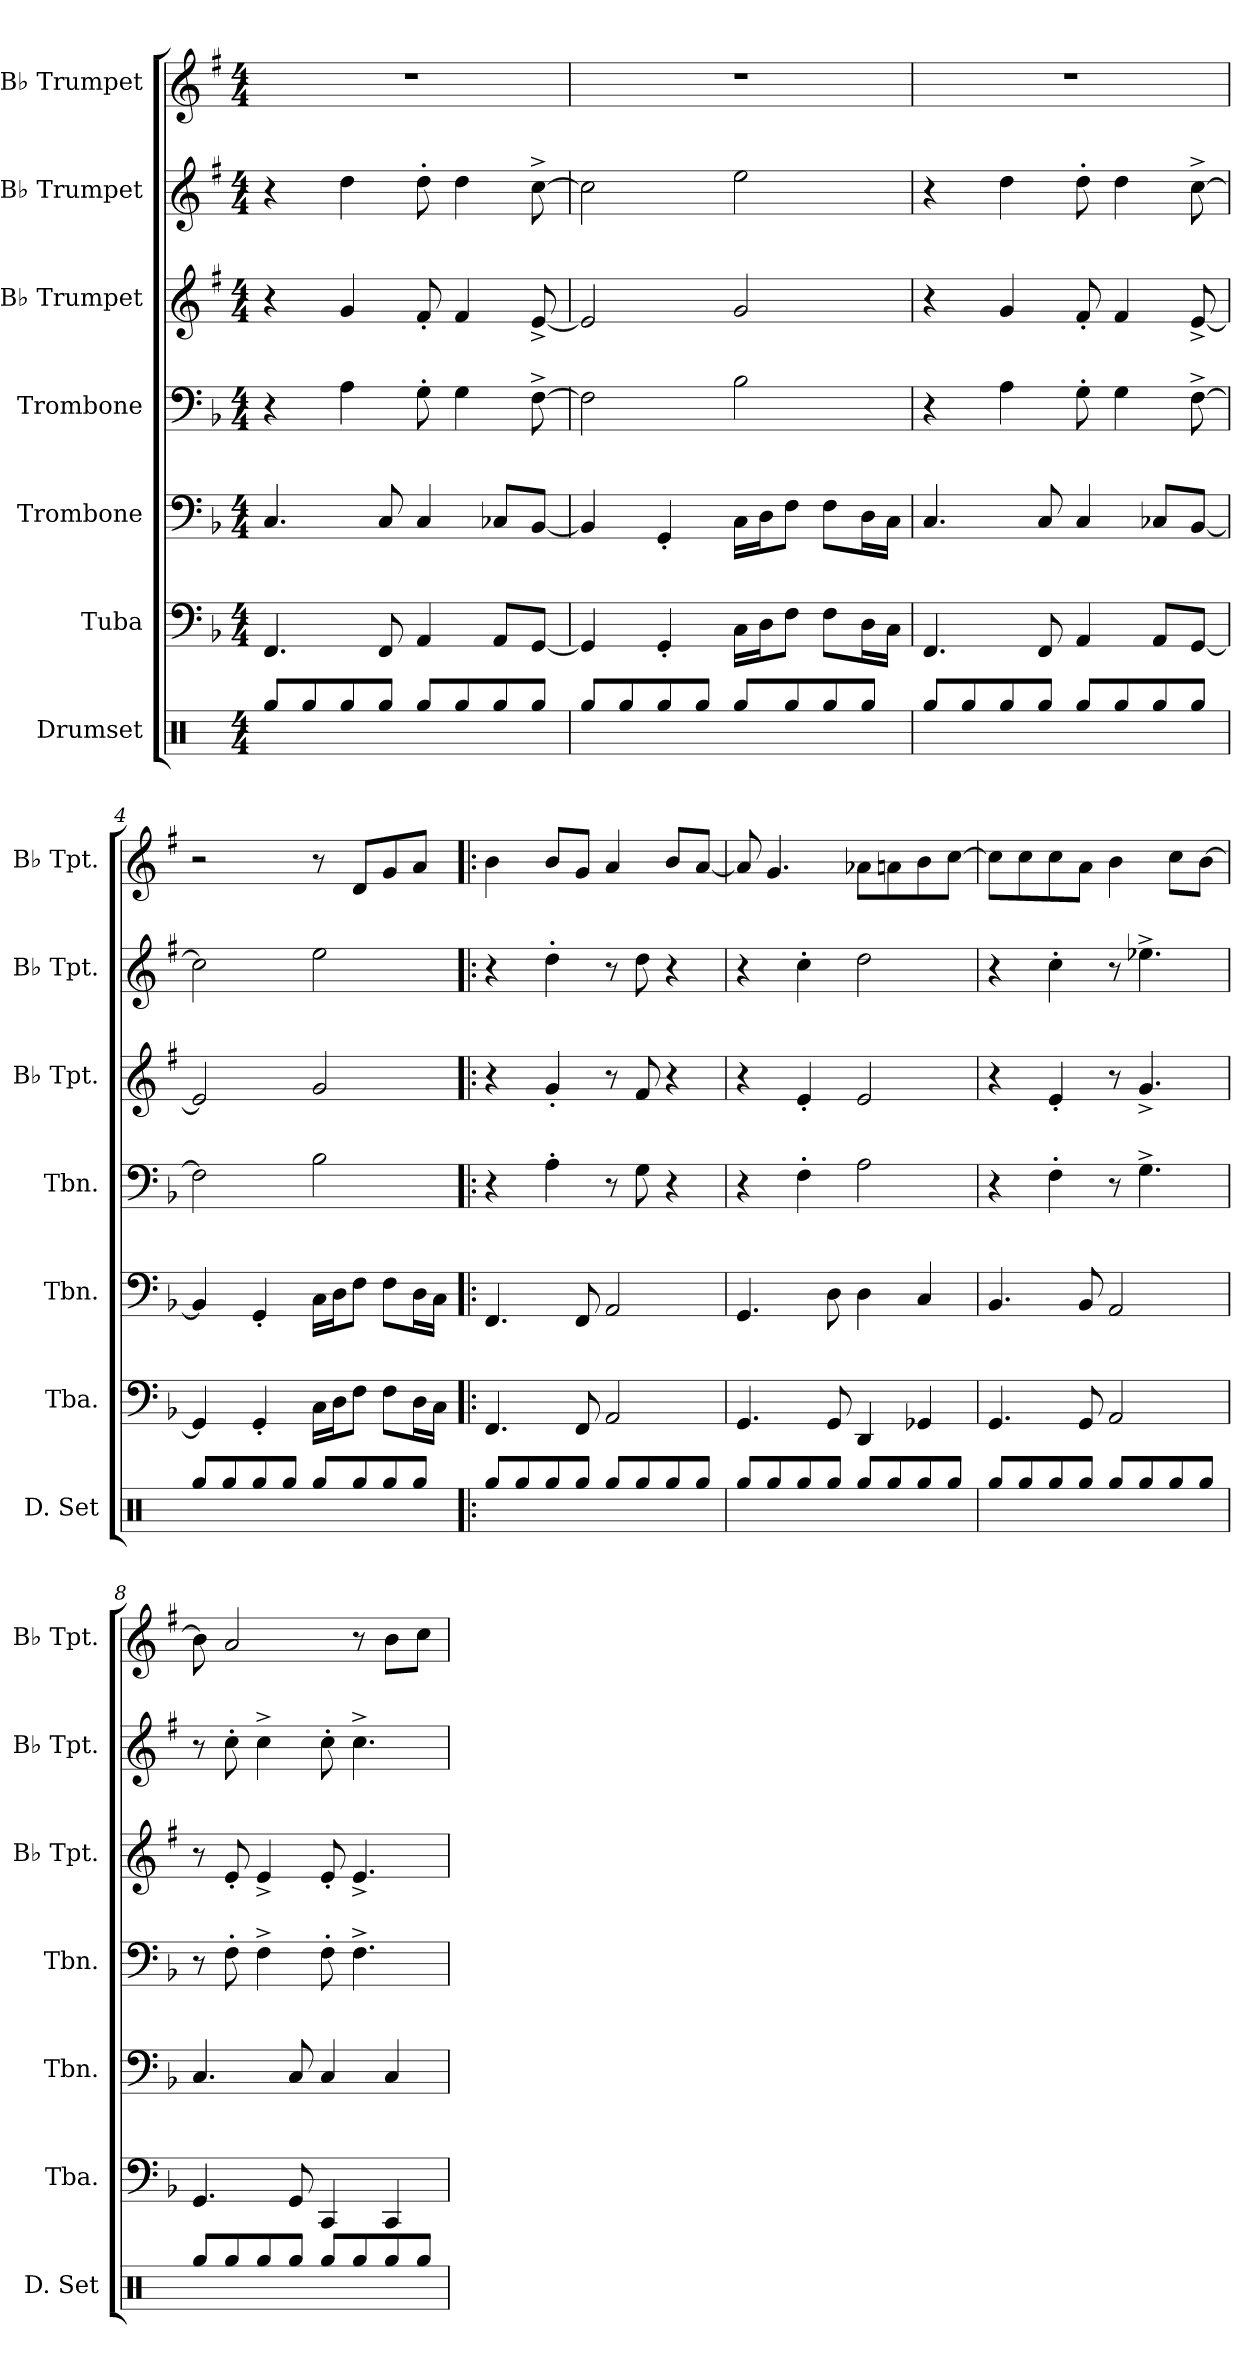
**kern	**kern	**kern	**kern	**kern	**kern	**kern
*part7	*part6	*part5	*part4	*part3	*part2	*part1
*staff7	*staff6	*staff5	*staff4	*staff3	*staff2	*staff1
*I"Drumset	*I"Tuba	*I"Trombone	*I"Trombone	*I"B♭ Trumpet	*I"B♭ Trumpet	*I"B♭ Trumpet
*I'D. Set	*I'Tba.	*I'Tbn.	*I'Tbn.	*I'B♭ Tpt.	*I'B♭ Tpt.	*I'B♭ Tpt.
*clefX	*clefF4	*clefF4	*clefF4	*clefG2	*clefG2	*clefG2
*	*	*	*	*ITrd1c2	*ITrd1c2	*ITrd1c2
*k[]	*k[b-]	*k[b-]	*k[b-]	*k[b-]	*k[b-]	*k[b-]
*M4/4	*M4/4	*M4/4	*M4/4	*M4/4	*M4/4	*M4/4
*MM100	*MM100	*MM100	*MM100	*MM100	*MM100	*MM100
=1	=1	=1	=1	=1	=1	=1
8Rgg/L	4.FF/	4.C/	4r	4r	4r	1r
8Rgg/	.	.	.	.	.	.
8Rgg/	.	.	4A\	4f/	4cc\	.
8Rgg/J	8FF/	8C/	.	.	.	.
8Rgg/L	4AA/	4C/	8G'\	8e'/	8cc'\	.
8Rgg/	.	.	4G\	4e/	4cc\	.
8Rgg/	8AA/L	8C-X/L	.	.	.	.
8Rgg/J	[8GG/J	[8BB-/J	[8F^\	[8d^/	[8b-^\	.
!!LO:PB:g=z
=2	=2	=2	=2	=2	=2	=2
8Rgg/L	4GG/]	4BB-/]	2F\]	2d/]	2b-\]	1r
8Rgg/	.	.	.	.	.	.
8Rgg/	4GG'/	4GG'/	.	.	.	.
8Rgg/J	.	.	.	.	.	.
8Rgg/L	16C\LL	16C\LL	2B-\	2f/	2dd\	.
.	16D\J	16D\J	.	.	.	.
8Rgg/	8F\J	8F\J	.	.	.	.
8Rgg/	8F\L	8F\L	.	.	.	.
8Rgg/J	16D\L	16D\L	.	.	.	.
.	16C\JJ	16C\JJ	.	.	.	.
=3	=3	=3	=3	=3	=3	=3
8Rgg/L	4.FF/	4.C/	4r	4r	4r	1r
8Rgg/	.	.	.	.	.	.
8Rgg/	.	.	4A\	4f/	4cc\	.
8Rgg/J	8FF/	8C/	.	.	.	.
8Rgg/L	4AA/	4C/	8G'\	8e'/	8cc'\	.
8Rgg/	.	.	4G\	4e/	4cc\	.
8Rgg/	8AA/L	8C-X/L	.	.	.	.
8Rgg/J	[8GG/J	[8BB-/J	[8F^\	[8d^/	[8b-^\	.
=4	=4	=4	=4	=4	=4	=4
8Rgg/L	4GG/]	4BB-/]	2F\]	2d/]	2b-\]	2r
8Rgg/	.	.	.	.	.	.
8Rgg/	4GG'/	4GG'/	.	.	.	.
8Rgg/J	.	.	.	.	.	.
8Rgg/L	16C\LL	16C\LL	2B-\	2f/	2dd\	8r
.	16D\J	16D\J	.	.	.	.
8Rgg/	8F\J	8F\J	.	.	.	8c/L
8Rgg/	8F\L	8F\L	.	.	.	8f/
8Rgg/J	16D\L	16D\L	.	.	.	8g/J
.	16C\JJ	16C\JJ	.	.	.	.
=5!|:	=5!|:	=5!|:	=5!|:	=5!|:	=5!|:	=5!|:
8Rgg/L	4.FF/	4.FF/	4r	4r	4r	4a\
8Rgg/	.	.	.	.	.	.
8Rgg/	.	.	4A'\	4f'/	4cc'\	8a/L
8Rgg/J	8FF/	8FF/	.	.	.	8f/J
8Rgg/L	2AA/	2AA/	8r	8r	8r	4g/
8Rgg/	.	.	8G\	8e/	8cc\	.
8Rgg/	.	.	4r	4r	4r	8a/L
8Rgg/J	.	.	.	.	.	[8g/J
!!LO:PB:g=z
=6	=6	=6	=6	=6	=6	=6
8Rgg/L	4.GG/	4.GG/	4r	4r	4r	8g/]
8Rgg/	.	.	.	.	.	4.f/
8Rgg/	.	.	4F'\	4d'/	4b-'\	.
8Rgg/J	8GG/	8D\	.	.	.	.
8Rgg/L	4DD/	4D\	2A\	2d/	2cc\	8g-X\L
8Rgg/	.	.	.	.	.	8gn\
8Rgg/	4GG-X/	4C/	.	.	.	8a\
8Rgg/J	.	.	.	.	.	[8b-\J
=7	=7	=7	=7	=7	=7	=7
8Rgg/L	4.GG/	4.BB-/	4r	4r	4r	8b-\L]
8Rgg/	.	.	.	.	.	8b-\
8Rgg/	.	.	4F'\	4d'/	4b-'\	8b-\
8Rgg/J	8GG/	8BB-/	.	.	.	8g\J
8Rgg/L	2AA/	2AA/	8r	8r	8r	4a\
8Rgg/	.	.	4.G^\	4.f^/	4.dd-X^\	.
8Rgg/	.	.	.	.	.	8b-\L
8Rgg/J	.	.	.	.	.	[8a\J
=8	=8	=8	=8	=8	=8	=8
8Rgg/L	4.GG/	4.C/	8r	8r	8r	8a\]
8Rgg/	.	.	8F'\	8d'/	8b-'\	2g/
8Rgg/	.	.	4F^\	4d^/	4b-^\	.
8Rgg/J	8GG/	8C/	.	.	.	.
8Rgg/L	4CC/	4C/	8F'\	8d'/	8b-'\	.
8Rgg/	.	.	4.F^\	4.d^/	4.b-^\	8r
8Rgg/	4CC/	4C/	.	.	.	8a\L
8Rgg/J	.	.	.	.	.	8b-\J
=	=	=	=	=	=	=
*-	*-	*-	*-	*-	*-	*-
